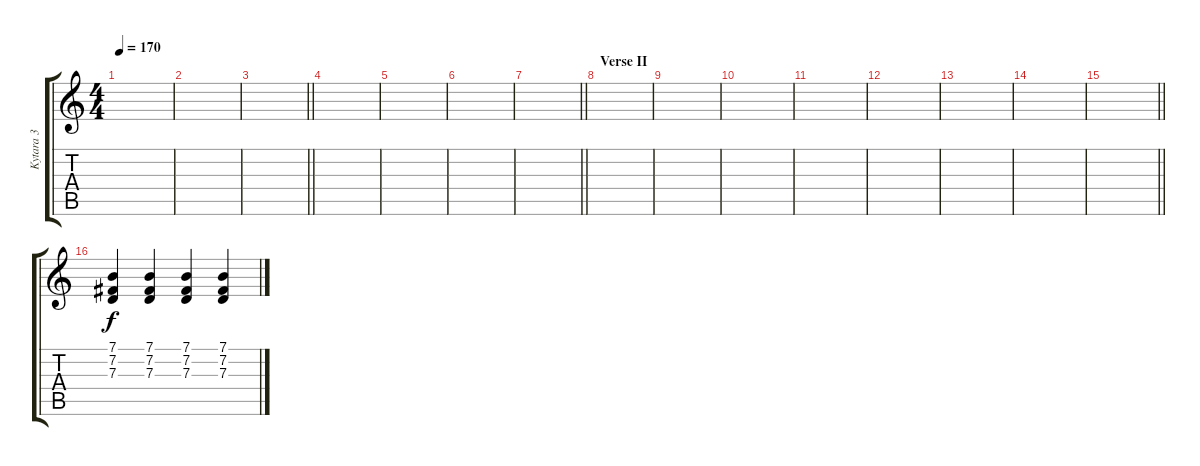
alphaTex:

\track ("Kytara 3" "Kytara 3") {instrument electricpiano2}
\staff {score tabs}
\tuning (E4 B3 G3 D3 A2 E2) {hide}
\ts (4 4)
\tempo 170
\clef g2
\ks c
|
|
\barLineRight lightlight
|
\section ("" "")
|
|
|
\barLineRight lightlight
|
\section ("" "Verse II")
|
|
|
|
|
|
|
\barLineRight lightlight
|
(7.1 7.2 7.3).4 (7.1 7.2 7.3).4{volume 2} (7.1 7.2 7.3).4 (7.1 7.2 7.3).4
